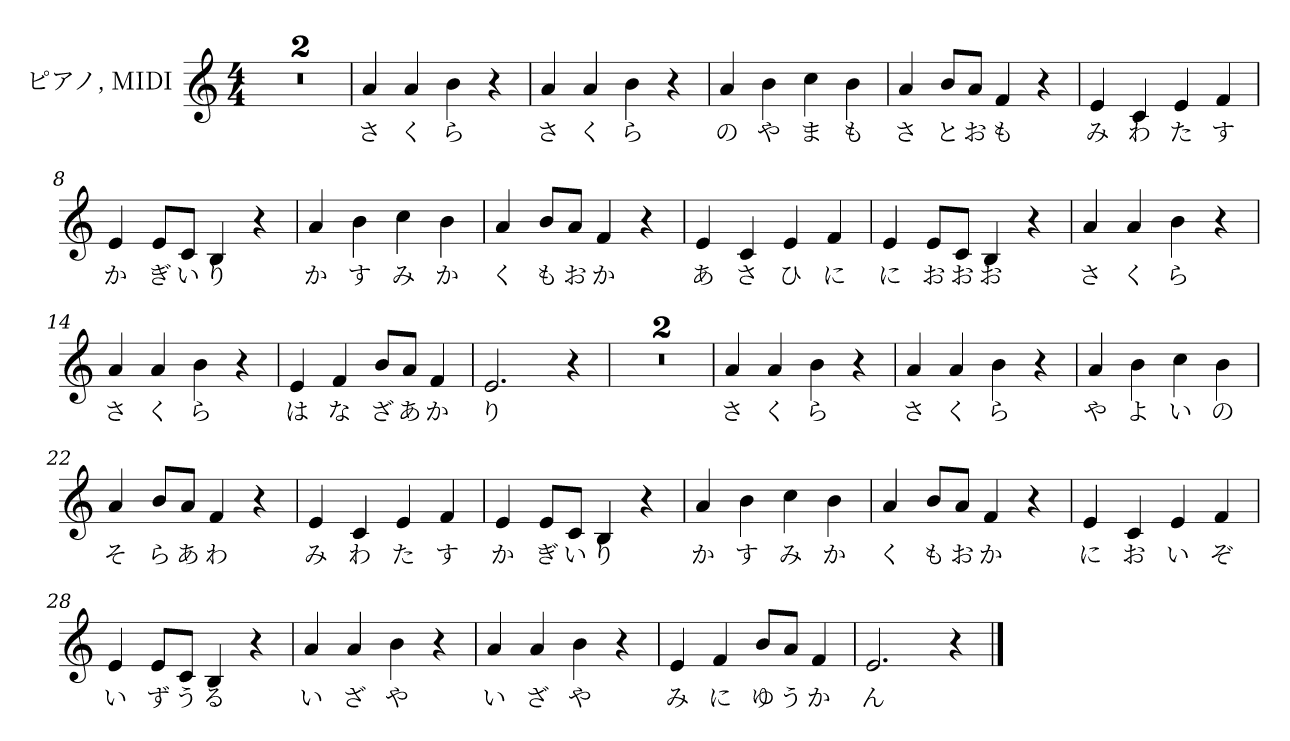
**kern	**text
*part1	*part1
*staff1	*staff1
*I"ピアノ, MIDI	*
*clefG2	*
*k[]	*
*M4/4	*
*MM90	*
=1	=1
1r	.
=2	=2
1r	.
=3	=3
!	!LO:LY:b
4a/	さ
!	!LO:LY:b
4a/	く
!	!LO:LY:b
4b\	ら
4r	.
=4	=4
!	!LO:LY:b
4a/	さ
!	!LO:LY:b
4a/	く
!	!LO:LY:b
4b\	ら
4r	.
=5	=5
!	!LO:LY:b
4a/	の
!	!LO:LY:b
4b\	や
!	!LO:LY:b
4cc\	ま
!	!LO:LY:b
4b\	も
=6	=6
!	!LO:LY:b
4a/	さ
!	!LO:LY:b
8b/L	と
!	!LO:LY:b
8a/J	お
!	!LO:LY:b
4f/	も
4r	.
=7	=7
!	!LO:LY:b
4e/	み
!	!LO:LY:b
4c/	わ
!	!LO:LY:b
4e/	た
!	!LO:LY:b
4f/	す
=8	=8
!	!LO:LY:b
4e/	か
!	!LO:LY:b
8e/L	ぎ
!	!LO:LY:b
8c/J	い
!	!LO:LY:b
4B/	り
4r	.
=9	=9
!	!LO:LY:b
4a/	か
!	!LO:LY:b
4b\	す
!	!LO:LY:b
4cc\	み
!	!LO:LY:b
4b\	か
=10	=10
!	!LO:LY:b
4a/	く
!	!LO:LY:b
8b/L	も
!	!LO:LY:b
8a/J	お
!	!LO:LY:b
4f/	か
4r	.
!!LO:LB:g=z
=11	=11
!	!LO:LY:b
4e/	あ
!	!LO:LY:b
4c/	さ
!	!LO:LY:b
4e/	ひ
!	!LO:LY:b
4f/	に
=12	=12
!	!LO:LY:b
4e/	に
!	!LO:LY:b
8e/L	お
!	!LO:LY:b
8c/J	お
!	!LO:LY:b
4B/	お
4r	.
=13	=13
!	!LO:LY:b
4a/	さ
!	!LO:LY:b
4a/	く
!	!LO:LY:b
4b\	ら
4r	.
=14	=14
!	!LO:LY:b
4a/	さ
!	!LO:LY:b
4a/	く
!	!LO:LY:b
4b\	ら
4r	.
=15	=15
!	!LO:LY:b
4e/	は
!	!LO:LY:b
4f/	な
!	!LO:LY:b
8b/L	ざ
!	!LO:LY:b
8a/J	あ
!	!LO:LY:b
4f/	か
=16	=16
!	!LO:LY:b
2.e/	り
4r	.
=17	=17
1r	.
=18	=18
1r	.
=19	=19
!	!LO:LY:b
4a/	さ
!	!LO:LY:b
4a/	く
!	!LO:LY:b
4b\	ら
4r	.
=20	=20
!	!LO:LY:b
4a/	さ
!	!LO:LY:b
4a/	く
!	!LO:LY:b
4b\	ら
4r	.
!!LO:LB:g=z
=21	=21
!	!LO:LY:b
4a/	や
!	!LO:LY:b
4b\	よ
!	!LO:LY:b
4cc\	い
!	!LO:LY:b
4b\	の
=22	=22
!	!LO:LY:b
4a/	そ
!	!LO:LY:b
8b/L	ら
!	!LO:LY:b
8a/J	あ
!	!LO:LY:b
4f/	わ
4r	.
=23	=23
!	!LO:LY:b
4e/	み
!	!LO:LY:b
4c/	わ
!	!LO:LY:b
4e/	た
!	!LO:LY:b
4f/	す
=24	=24
!	!LO:LY:b
4e/	か
!	!LO:LY:b
8e/L	ぎ
!	!LO:LY:b
8c/J	い
!	!LO:LY:b
4B/	り
4r	.
=25	=25
!	!LO:LY:b
4a/	か
!	!LO:LY:b
4b\	す
!	!LO:LY:b
4cc\	み
!	!LO:LY:b
4b\	か
=26	=26
!	!LO:LY:b
4a/	く
!	!LO:LY:b
8b/L	も
!	!LO:LY:b
8a/J	お
!	!LO:LY:b
4f/	か
4r	.
=27	=27
!	!LO:LY:b
4e/	に
!	!LO:LY:b
4c/	お
!	!LO:LY:b
4e/	い
!	!LO:LY:b
4f/	ぞ
=28	=28
!	!LO:LY:b
4e/	い
!	!LO:LY:b
8e/L	ず
!	!LO:LY:b
8c/J	う
!	!LO:LY:b
4B/	る
4r	.
!!LO:LB:g=z
=29	=29
!	!LO:LY:b
4a/	い
!	!LO:LY:b
4a/	ざ
!	!LO:LY:b
4b\	や
4r	.
=30	=30
!	!LO:LY:b
4a/	い
!	!LO:LY:b
4a/	ざ
!	!LO:LY:b
4b\	や
4r	.
=31	=31
!	!LO:LY:b
4e/	み
!	!LO:LY:b
4f/	に
!	!LO:LY:b
8b/L	ゆ
!	!LO:LY:b
8a/J	う
!	!LO:LY:b
4f/	か
=32	=32
!	!LO:LY:b
2.e/	ん
4r	.
==	==
*-	*-
